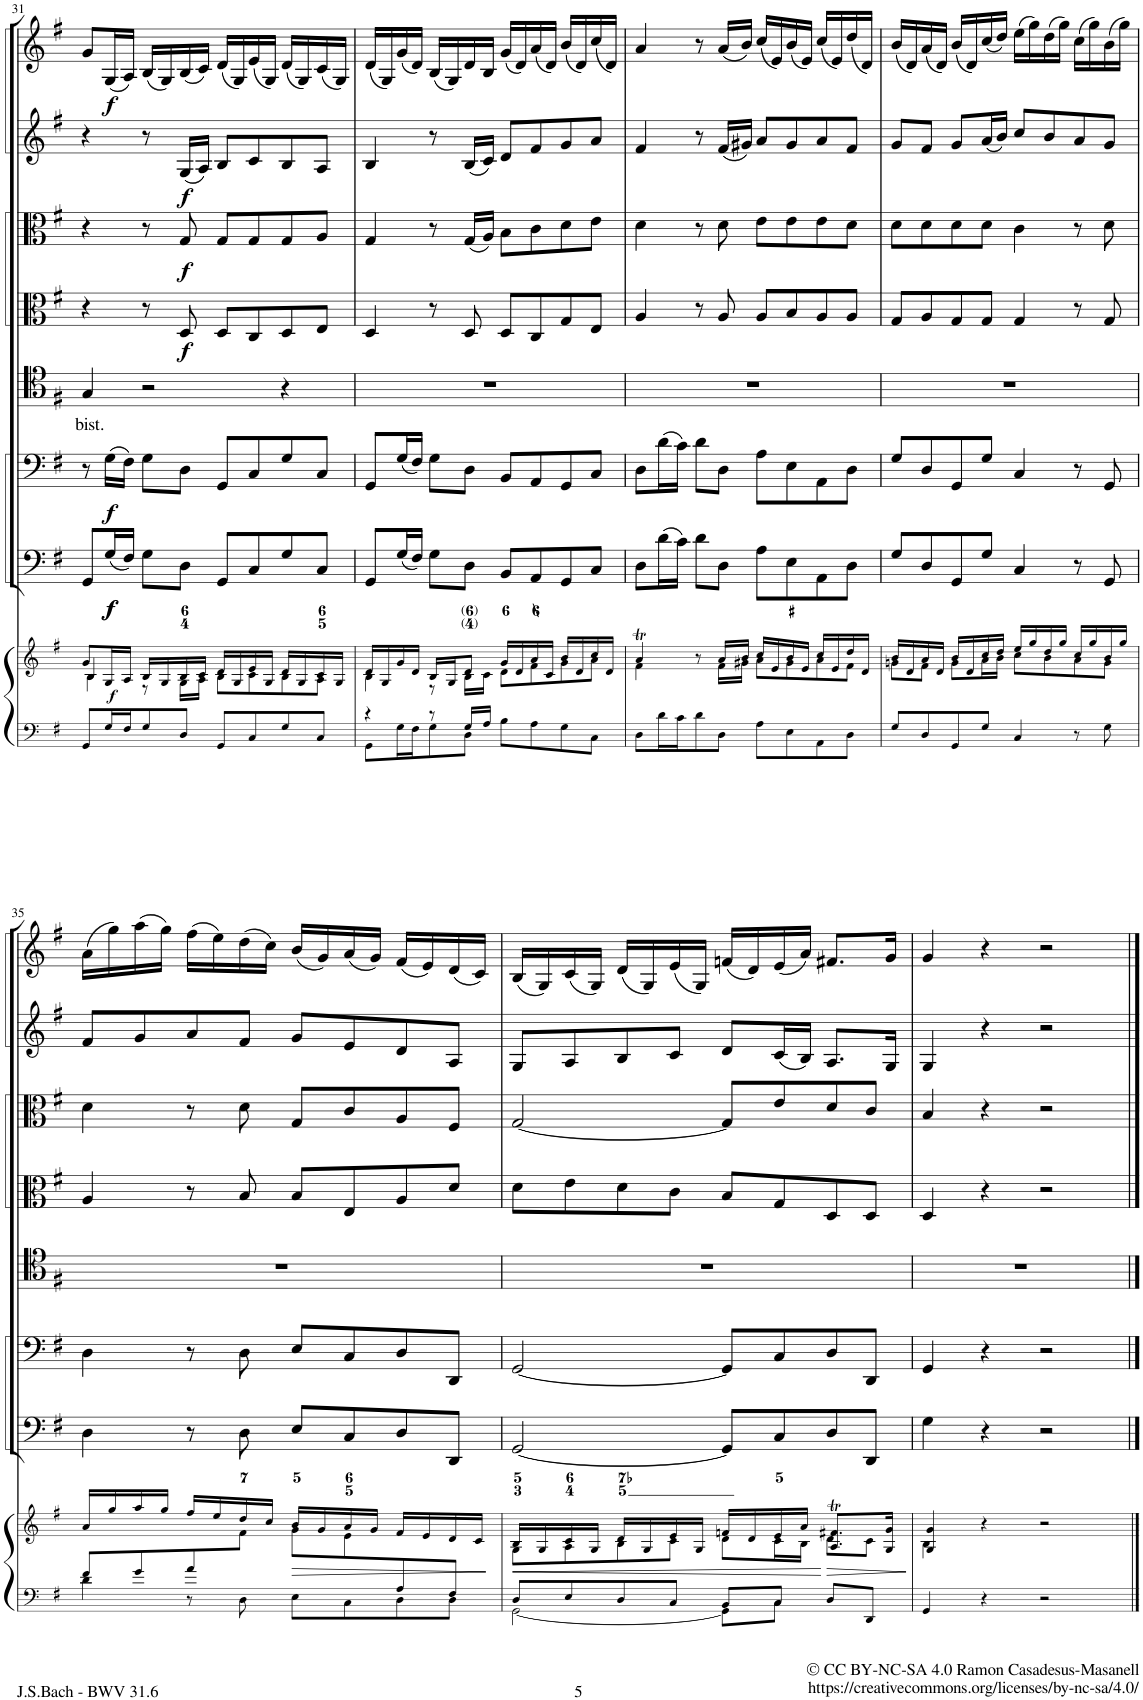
**kern	**kern	**dynam	**kern	**dynam	**kern	**dynam	**kern	**text	**kern	**dynam	**kern	**dynam	**kern	**dynam	**kern	**dynam
*part8	*part8	*part8	*part7	*part7	*part6	*part6	*part5	*part5	*part4	*part4	*part3	*part3	*part2	*part2	*part1	*part1
*staff9	*staff8	*staff8/9	*staff7	*staff7	*staff6	*staff6	*staff5	*staff5	*staff4	*staff4	*staff3	*staff3	*staff2	*staff2	*staff1	*staff1
*I"Piano reduction	*	*	*I"Violoncello II.  e Continuo	*	*I"Violoncello I	*	*I"Tenore	*	*I"Viola II	*	*I"Viola I	*	*I"Violino II	*	*I"Violino I	*
*I'Pno	*	*	*	*	*	*	*	*	*	*	*I'Vla	*	*I'Vln	*	*I'Vln	*
!!LO:PB:g=z
*clefF4	*clefG2	*	*clefF4	*	*clefF4	*	*clefC4	*	*clefC3	*	*clefC3	*	*clefG2	*	*clefG2	*
*	*	*	*Trd7c12	*	*	*	*Trd4c7	*	*	*	*	*	*	*	*	*
*k[f#]	*k[f#]	*	*k[f#]	*	*k[f#]	*	*k[f#]	*	*k[f#]	*	*k[f#]	*	*k[f#]	*	*k[f#]	*
*G:	*G:	*	*G:	*	*G:	*	*G:	*	*G:	*	*G:	*	*G:	*	*G:	*
*M4/4	*M4/4	*	*M4/4	*	*M4/4	*	*M4/4	*	*M4/4	*	*M4/4	*	*M4/4	*	*M4/4	*
*met(c)	*met(c)	*	*met(c)	*	*met(c)	*	*met(c)	*	*met(c)	*	*met(c)	*	*met(c)	*	*met(c)	*
=31	=31	=31	=31	=31	=31	=31	=31	=31	=31	=31	=31	=31	=31	=31	=31	=31
*	*^	*	*	*	*	*	*	*	*	*	*	*	*	*	*	*
*	*	*^	*	*	*	*	*	*	*	*	*	*	*	*	*	*	*
!	!	!	!	!	!	!	!	!	!	!LO:LY:b	!	!	!	!	!	!	!	!
8GG/L	8g/L	4B\	4B/	.	8GG/L	.	8r	.	4G/	bist.	4r	.	4r	.	4r	.	8g/L	.
!	!	!	!	!LO:DY:b	!	!LO:DY:b	!	!	!	!	!	!	!	!	!	!	!	!
!	!	!	!	!	!	!LO:DY:n=1:b	!	!LO:DY:b	!	!	!	!	!	!	!	!	!	!LO:DY:b
16G/L	16G/L	.	.	f	(16G/L	f f	(16G\LL	f	.	.	.	.	.	.	.	.	(16G/L	f
16F#/J	16A/JJ	.	.	.	16F#/JJ)	.	16F#\JJ)	.	.	.	.	.	.	.	.	.	16A/JJ)	.
8G/	16B/LL	8r	4ryy	.	8G\L	.	8G\L	.	2r	.	8r	.	8r	.	8r	.	(16B/LL	.
.	16G/	.	.	.	.	.	.	.	.	.	.	.	.	.	.	.	16G/)	.
!	!	!	!	!	!	!	!	!	!	!	!	!LO:DY:b	!	!LO:DY:b	!	!LO:DY:b	!	!
8D/J	16B/	16G\LL	.	.	8D\J	.	8D\J	.	.	.	8D/	f	8G/	f	(16G/LL	f	(16B/	.
.	16c/JJ	16A\JJ	.	.	.	.	.	.	.	.	.	.	.	.	16A/JJ)	.	16c/JJ)	.
8GG/L	16d/LL	8B\L	2ryy	.	8GG/L	.	8GG/L	.	.	.	8D/L	.	8G/L	.	8B/L	.	(16d/LL	.
.	16G/	.	.	.	.	.	.	.	.	.	.	.	.	.	.	.	16G/)	.
8C/	16e/	8c\	.	.	8C/	.	8C/	.	.	.	8C/	.	8G/	.	8c/	.	(16e/	.
.	16G/JJ	.	.	.	.	.	.	.	.	.	.	.	.	.	.	.	16G/JJ)	.
8G/	16d/LL	8B\	.	.	8G/	.	8G/	.	4r	.	8D/	.	8G/	.	8B/	.	(16d/LL	.
.	16G/	.	.	.	.	.	.	.	.	.	.	.	.	.	.	.	16G/)	.
8C/J	16c/	8A\J	.	.	8C/J	.	8C/J	.	.	.	8E/J	.	8A/J	.	8A/J	.	(16c/	.
.	16G/JJ	.	.	.	.	.	.	.	.	.	.	.	.	.	.	.	16G/JJ)	.
*	*	*v	*v	*	*	*	*	*	*	*	*	*	*	*	*	*	*	*
=32	=32	=32	=32	=32	=32	=32	=32	=32	=32	=32	=32	=32	=32	=32	=32	=32	=32
*^	*	*	*	*	*	*	*	*	*	*	*	*	*	*	*	*	*
4r	8GG\L	16d/LL	4B\	.	8GG/L	.	8GG/L	.	1r	.	4D/	.	4G/	.	4B/	.	(16d/LL	.
.	.	16G/	.	.	.	.	.	.	.	.	.	.	.	.	.	.	16G/)	.
.	16G\L	16g/	.	.	(16G/L	.	(16G/L	.	.	.	.	.	.	.	.	.	(16g/	.
.	16F#\J	16d/JJ	.	.	16F#/JJ)	.	16F#/JJ)	.	.	.	.	.	.	.	.	.	16d/JJ)	.
8r	8G\	16B/LL	8r	.	8G\L	.	8G\L	.	.	.	8r	.	8r	.	8r	.	(16B/LL	.
.	.	16G/J	.	.	.	.	.	.	.	.	.	.	.	.	.	.	16G/)	.
16G/LL	8D\J	8d/J	16B\LL	.	8D\J	.	8D\J	.	.	.	8D/	.	(16G/LL	.	(16B/LL	.	16d/	.
16A/JJ	.	.	16c\JJ	.	.	.	.	.	.	.	.	.	16A/JJ)	.	16c/JJ)	.	16B/JJ	.
2ryy	8B\L	16g/LL	8d\L	.	8BB/L	.	8BB/L	.	.	.	8D/L	.	8B\L	.	8d/L	.	(16g/LL	.
.	.	16d/	.	.	.	.	.	.	.	.	.	.	.	.	.	.	16d/)	.
.	8A\	16a/	8f#\	.	8AA/	.	8AA/	.	.	.	8C/	.	8c\	.	8f#/	.	(16a/	.
.	.	16c/JJ	.	.	.	.	.	.	.	.	.	.	.	.	.	.	16d/JJ)	.
.	8G\	16b/LL	8g\	.	8GG/	.	8GG/	.	.	.	8G/	.	8d\	.	8g/	.	(16b/LL	.
.	.	16d/	.	.	.	.	.	.	.	.	.	.	.	.	.	.	16d/)	.
.	8C\J	16cc/	8a\J	.	8C/J	.	8C/J	.	.	.	8E/J	.	8e\J	.	8a/J	.	(16cc/	.
.	.	16d/JJ	.	.	.	.	.	.	.	.	.	.	.	.	.	.	16d/JJ)	.
*v	*v	*	*	*	*	*	*	*	*	*	*	*	*	*	*	*	*	*
=33	=33	=33	=33	=33	=33	=33	=33	=33	=33	=33	=33	=33	=33	=33	=33	=33	=33
8D\L	4aT/	4f#\	.	8D\L	.	8D\L	.	1r	.	4A/	.	4d\	.	4f#/	.	4a/	.
16d\L	.	.	.	(16d\L	.	(16d\L	.	.	.	.	.	.	.	.	.	.	.
16c\J	.	.	.	16c\JJ)	.	16c\JJ)	.	.	.	.	.	.	.	.	.	.	.
8d\	8r	8ryy	.	8d\L	.	8d\L	.	.	.	8r	.	8r	.	8r	.	8r	.
8D\J	16a/LL	16f#\LL	.	8D\J	.	8D\J	.	.	.	8A/	.	8d\	.	(16f#/LL	.	(16a/LL	.
.	16b/JJ	16g#X\JJ	.	.	.	.	.	.	.	.	.	.	.	16g#X/JJ)	.	16b/JJ)	.
8A\L	16cc/LL	8a\L	.	8A\L	.	8A\L	.	.	.	8A/L	.	8e\L	.	8a/L	.	(16cc/LL	.
.	16e/	.	.	.	.	.	.	.	.	.	.	.	.	.	.	16e/)	.
8E\	16b/	8g#\	.	8E\	.	8E\	.	.	.	8B/	.	8e\	.	8g#/	.	(16b/	.
.	16e/JJ	.	.	.	.	.	.	.	.	.	.	.	.	.	.	16e/JJ)	.
8AA\	16cc/LL	8a\	.	8AA\	.	8AA\	.	.	.	8A/	.	8e\	.	8a/	.	(16cc/LL	.
.	16e/	.	.	.	.	.	.	.	.	.	.	.	.	.	.	16e/)	.
8D\J	16dd/	8f#\J	.	8D\J	.	8D\J	.	.	.	8A/J	.	8d\J	.	8f#/J	.	(16dd/	.
.	16d/JJ	.	.	.	.	.	.	.	.	.	.	.	.	.	.	16d/JJ)	.
=34	=34	=34	=34	=34	=34	=34	=34	=34	=34	=34	=34	=34	=34	=34	=34	=34	=34
8G/L	16b/LL	8gn\L	.	8G/L	.	8G/L	.	1r	.	8G/L	.	8d\L	.	8g/L	.	(16b/LL	.
.	16d/	.	.	.	.	.	.	.	.	.	.	.	.	.	.	16d/)	.
8D/	16a/	8f#\J	.	8D/	.	8D/	.	.	.	8A/	.	8d\	.	8f#/J	.	(16a/	.
.	16d/JJ	.	.	.	.	.	.	.	.	.	.	.	.	.	.	16d/JJ)	.
8GG/	16b/LL	8g\L	.	8GG/	.	8GG/	.	.	.	8G/	.	8d\	.	8g/L	.	(16b/LL	.
.	16d/	.	.	.	.	.	.	.	.	.	.	.	.	.	.	16d/)	.
8G/J	16cc/	16a\L	.	8G/J	.	8G/J	.	.	.	8G/J	.	8d\J	.	(16a/L	.	(16cc/	.
.	16dd/JJ	16b\JJ	.	.	.	.	.	.	.	.	.	.	.	16b/JJ)	.	16dd/JJ)	.
4C/	16ee/LL	8cc\L	.	4C/	.	4C/	.	.	.	4G/	.	4c\	.	8cc/L	.	(16ee\LL	.
.	16gg/	.	.	.	.	.	.	.	.	.	.	.	.	.	.	16gg\)	.
.	16dd/	8b\	.	.	.	.	.	.	.	.	.	.	.	8b/	.	(16dd\	.
.	16gg/JJ	.	.	.	.	.	.	.	.	.	.	.	.	.	.	16gg\JJ)	.
8r	16cc/LL	8a\	.	8r	.	8r	.	.	.	8r	.	8r	.	8a/	.	(16cc\LL	.
.	16gg/	.	.	.	.	.	.	.	.	.	.	.	.	.	.	16gg\)	.
8G\	16b/	8g\J	.	8GG/	.	8GG/	.	.	.	8G/	.	8d\	.	8g/J	.	(16b\	.
.	16gg/JJ	.	.	.	.	.	.	.	.	.	.	.	.	.	.	16gg\JJ)	.
!!LO:LB:g=z
=35	=35	=35	=35	=35	=35	=35	=35	=35	=35	=35	=35	=35	=35	=35	=35	=35	=35
*^	*	*	*	*	*	*	*	*	*	*	*	*	*	*	*	*	*
8f#/L	4d\	16a/LL	4.ryy	.	4D\	.	4D\	.	1r	.	4A/	.	4d\	.	8f#/L	.	(16a\LL	.
.	.	16gg/	.	.	.	.	.	.	.	.	.	.	.	.	.	.	16gg\)	.
8g/	.	16aa/	.	.	.	.	.	.	.	.	.	.	.	.	8g/	.	(16aa\	.
.	.	16gg/JJ	.	.	.	.	.	.	.	.	.	.	.	.	.	.	16gg\JJ)	.
8a/	8r	16ff#/LL	.	.	8r	.	8r	.	.	.	8r	.	8r	.	8a/	.	(16ff#\LL	.
.	.	16ee/	.	.	.	.	.	.	.	.	.	.	.	.	.	.	16ee\)	.
4.ryy	8D\	16dd/	8f#\J	.	8D\	.	8D\	.	.	.	8B/	.	8d\	.	8f#/J	.	(16dd\	.
.	.	16cc/JJ	.	.	.	.	.	.	.	.	.	.	.	.	.	.	16cc\JJ)	.
!	!	!	!	!LO:HP:b	!	!	!	!	!	!	!	!	!	!	!	!	!	!
.	8E\L	16b/LL	8g\L	>	8E/L	.	8E/L	.	.	.	8B/L	.	8G/L	.	8g/L	.	(16b/LL	.
.	.	16g/	.	.	.	.	.	.	.	.	.	.	.	.	.	.	16g/)	.
.	8C\	16a/	8e\	.	8C/	.	8C/	.	.	.	8E/	.	8c/	.	8e/	.	(16a/	.
.	.	16g/JJ	.	.	.	.	.	.	.	.	.	.	.	.	.	.	16g/JJ)	.
8A/	8D\	16f#/LL	4ryy	.	8D/	.	8D/	.	.	.	8A/	.	8A/	.	8d/	.	(16f#/LL	.
.	.	16e/	.	.	.	.	.	.	.	.	.	.	.	.	.	.	16e/)	.
8F#/J	8D\J	16d/	.	.	8DD/J	.	8DD/J	.	.	.	8d/J	.	8F#/J	.	8A/J	.	(16d/	.
.	.	16c/JJ	.	.	.	.	.	.	.	.	.	.	.	.	.	.	16c/JJ)	.
*v	*v	*	*	*	*	*	*	*	*	*	*	*	*	*	*	*	*	*
*	*v	*v	*	*	*	*	*	*	*	*	*	*	*	*	*	*	*
.	.	]	.	.	.	.	.	.	.	.	.	.	.	.	.	.
=36	=36	=36	=36	=36	=36	=36	=36	=36	=36	=36	=36	=36	=36	=36	=36	=36
*^	*	*	*	*	*	*	*	*	*	*	*	*	*	*	*	*
!	!	!	!LO:HP:b	!	!	!	!	!	!	!	!	!	!	!	!	!	!
*	*	*^	*	*	*	*	*	*	*	*	*	*	*	*	*	*	*
8D/L	[2GG\	16B/LL	8G\L	<	[2GG/	.	[2GG/	.	1r	.	8d\L	.	[2G/	.	8G/L	.	(16B/LL	.
.	.	16G/	.	.	.	.	.	.	.	.	.	.	.	.	.	.	16G/)	.
8E/	.	16c/	8A\	.	.	.	.	.	.	.	8e\	.	.	.	8A/	.	(16c/	.
.	.	16G/JJ	.	.	.	.	.	.	.	.	.	.	.	.	.	.	16G/JJ)	.
8D/	.	16d/LL	8B\	.	.	.	.	.	.	.	8d\	.	.	.	8B/	.	(16d/LL	.
.	.	16G/	.	.	.	.	.	.	.	.	.	.	.	.	.	.	16G/)	.
8C/J	.	16e/	8c\J	.	.	.	.	.	.	.	8c\J	.	.	.	8c/J	.	(16e/	.
.	.	16G/JJ	.	.	.	.	.	.	.	.	.	.	.	.	.	.	16G/JJ)	.
8BB/L	8GG\L]	16fn/LL	8d\L	.	8GG/L]	.	8GG/L]	.	.	.	8B/L	.	8G/L]	.	8d/L	.	(16fn/LL	.
.	.	16d/	.	.	.	.	.	.	.	.	.	.	.	.	.	.	16d/)	.
8C/J	8C\J	16e/	16c\L	.	8C/	.	8C/	.	.	.	8G/	.	8e/	.	(16c/L	.	(16e/	.
.	.	16a/JJ	16B\JJ	.	.	.	.	.	.	.	.	.	.	.	16B/JJ)	.	16a/JJ)	.
!	!	!	!	!LO:HP:n=1:b	!	!	!	!	!	!	!	!	!	!	!	!	!	!
4ryy	8D/L	8.A/T 8.f#X/TL	8d\L	[ >	8D/	.	8D/	.	.	.	8D/	.	8d/	.	8.A/L	.	8.f#X/L	.
.	8DD/J	.	8c\J	.	8DD/J	.	8DD/J	.	.	.	8D/J	.	8c/J	.	.	.	.	.
.	.	16G/ 16g/Jk	.	.	.	.	.	.	.	.	.	.	.	.	16G/Jk	.	16g/Jk	.
*v	*v	*	*	*	*	*	*	*	*	*	*	*	*	*	*	*	*	*
*	*v	*v	*	*	*	*	*	*	*	*	*	*	*	*	*	*	*
.	.	]	.	.	.	.	.	.	.	.	.	.	.	.	.	.
=37	=37	=37	=37	=37	=37	=37	=37	=37	=37	=37	=37	=37	=37	=37	=37	=37
*	*^	*	*	*	*	*	*	*	*	*	*	*	*	*	*	*
4GG/	4G/ 4g/	4B\	.	4G\	.	4GG/	.	1r	.	4D/	.	4B/	.	4G/	.	4g/	.
4r	4r	4ryy	.	4r	.	4r	.	.	.	4r	.	4r	.	4r	.	4r	.
2r	2r	2ryy	.	2r	.	2r	.	.	.	2r	.	2r	.	2r	.	2r	.
*	*v	*v	*	*	*	*	*	*	*	*	*	*	*	*	*	*	*
==	==	==	==	==	==	==	==	==	==	==	==	==	==	==	==	==
*-	*-	*-	*-	*-	*-	*-	*-	*-	*-	*-	*-	*-	*-	*-	*-	*-
